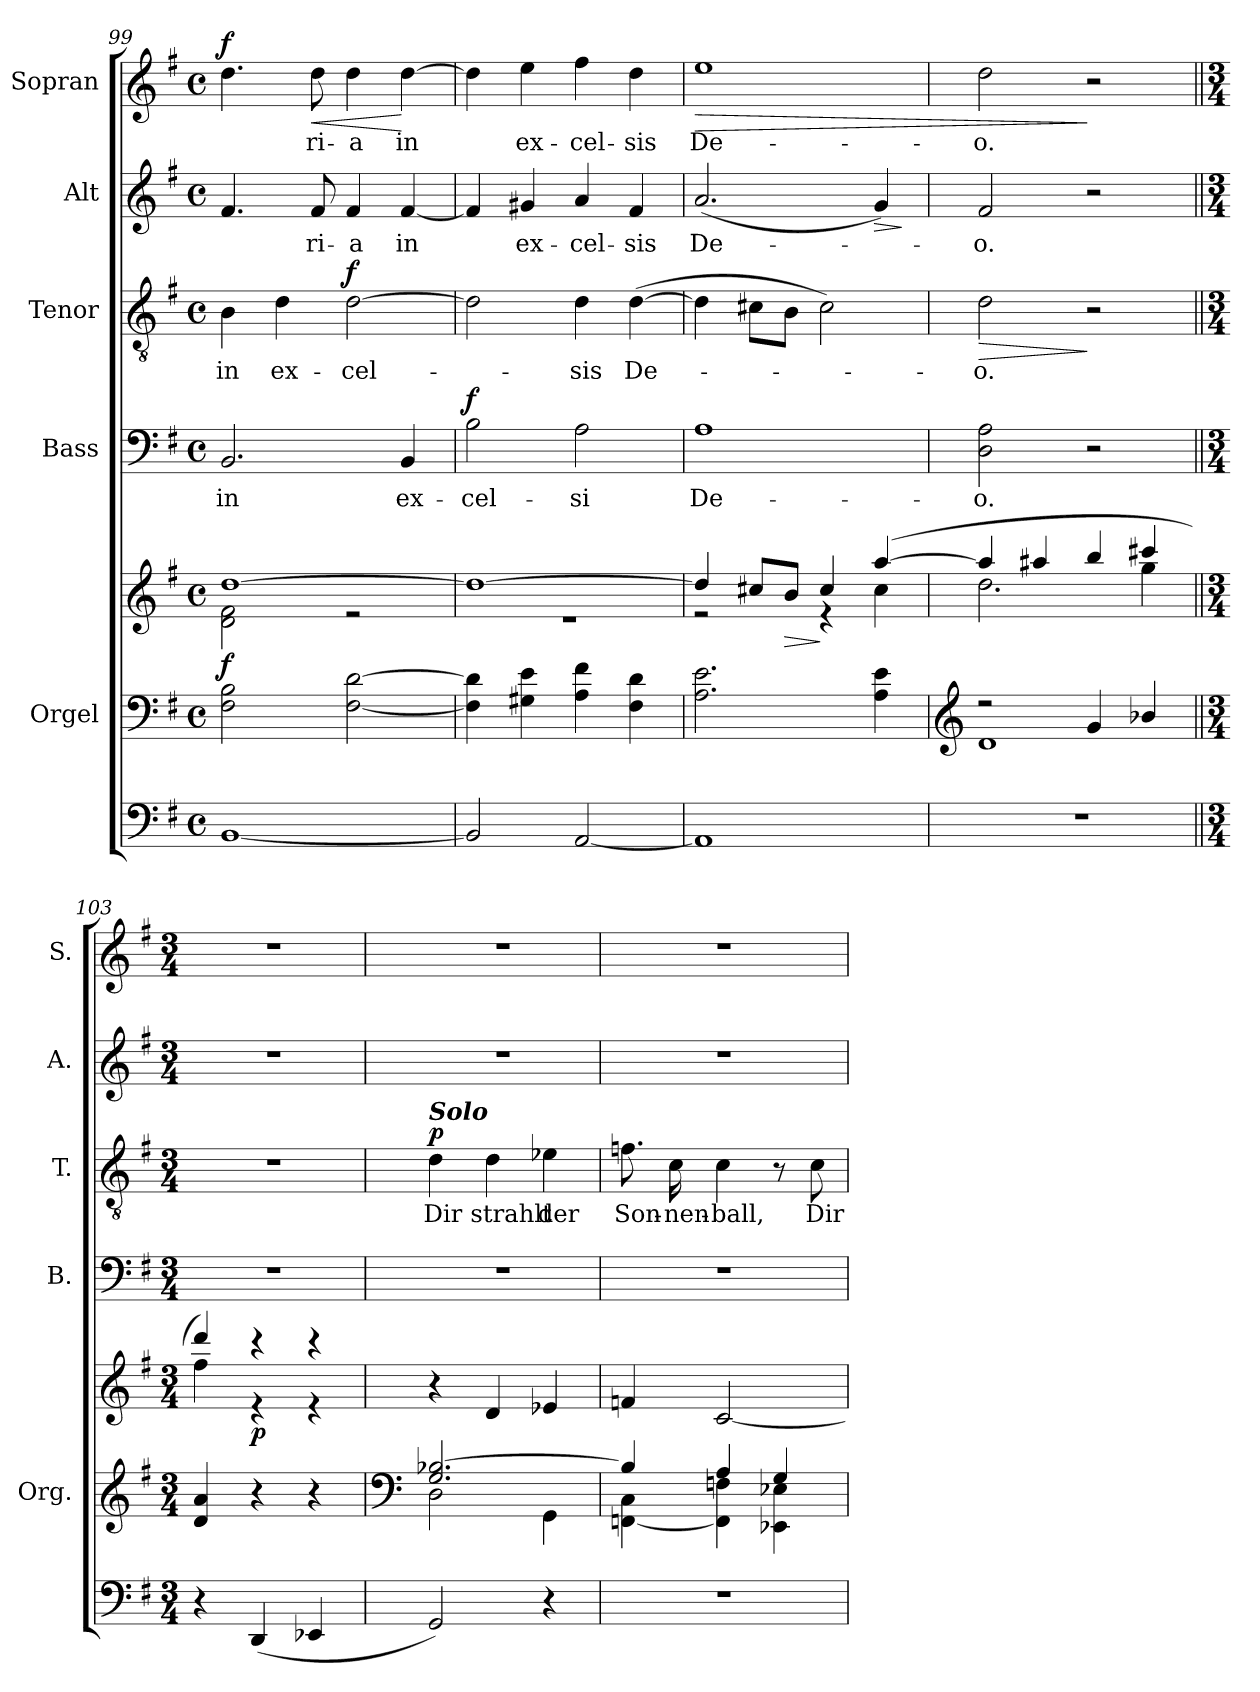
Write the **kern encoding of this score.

**kern	**kern	**kern	**dynam	**kern	**text	**dynam	**kern	**text	**dynam	**kern	**text	**dynam	**kern	**text	**dynam
*part6	*part5	*part5	*part5	*part4	*part4	*part4	*part3	*part3	*part3	*part2	*part2	*part2	*part1	*part1	*part1
*staff7	*staff6	*staff5	*staff5/6	*staff4	*staff4	*staff4	*staff3	*staff3	*staff3	*staff2	*staff2	*staff2	*staff1	*staff1	*staff1
*	*I"Orgel	*	*	*I"Bass	*	*	*I"Tenor	*	*	*I"Alt	*	*	*I"Sopran	*	*
*	*I'Org.	*	*	*I'B.	*	*	*I'T.	*	*	*I'A.	*	*	*I'S.	*	*
*clefF4	*clefF4	*clefG2	*	*clefF4	*	*	*clefGv2	*	*	*clefG2	*	*	*clefG2	*	*
*k[f#]	*k[f#]	*k[f#]	*	*k[f#]	*	*	*k[f#]	*	*	*k[f#]	*	*	*k[f#]	*	*
*G:	*G:	*G:	*	*G:	*	*	*G:	*	*	*G:	*	*	*G:	*	*
*M4/4	*M4/4	*M4/4	*	*M4/4	*	*	*M4/4	*	*	*M4/4	*	*	*M4/4	*	*
*met(c)	*met(c)	*met(c)	*	*met(c)	*	*	*met(c)	*	*	*met(c)	*	*	*met(c)	*	*
=99	=99	=99	=99	=99	=99	=99	=99	=99	=99	=99	=99	=99	=99	=99	=99
*	*	*^	*	*	*	*	*	*	*	*	*	*	*	*	*
!	!	!	!	!LO:DY:b	!	!LO:LY:b	!	!	!LO:LY:b	!	!	!	!	!	!	!LO:DY:a
[1BB	2F#\ 2B\	[>1dd	2d\ 2f#\	f	2.BB/	in	.	4B\	in	.	4.f#/	.	.	4.dd\	.	f
!	!	!	!	!	!	!	!	!	!LO:LY:b	!	!	!	!	!	!	!
.	.	.	.	.	.	.	.	4d\	ex-	.	.	.	.	.	.	.
!	!	!	!	!	!	!	!	!	!	!	!	!LO:LY:b	!	!	!LO:LY:b	!LO:HP:b
.	.	.	.	.	.	.	.	.	.	.	8f#/	-ri-	.	8dd\	-ri-	<
!	!	!	!	!	!	!	!	!	!LO:LY:b	!LO:DY:a	!	!LO:LY:b	!	!	!LO:LY:b	!
.	[2F#\ [2d\	.	2re	.	.	.	.	[2d\	-cel-	f	4f#/	-a	.	4dd\	-a	.
!	!	!	!	!	!	!LO:LY:b	!	!	!	!	!	!LO:LY:b	!	!	!LO:LY:b	!
.	.	.	.	.	4BB/	ex-	.	.	.	.	[4f#/	in	.	[4dd\	in	[
=100	=100	=100	=100	=100	=100	=100	=100	=100	=100	=100	=100	=100	=100	=100	=100	=100
!	!	!	!	!	!	!LO:LY:b	!LO:DY:a	!	!	!	!	!	!	!	!	!
2BB/]	4F#\] 4d\]	1dd_	1re	.	2B\	-cel-	f	2d\]	.	.	4f#/]	.	.	4dd\]	.	.
!	!	!	!	!	!	!	!	!	!	!	!	!LO:LY:b	!	!	!LO:LY:b	!
.	4G#X\ 4e\	.	.	.	.	.	.	.	.	.	4g#X/	ex-	.	4ee\	ex-	.
!	!	!	!	!	!	!LO:LY:b	!	!	!LO:LY:b	!	!	!LO:LY:b	!	!	!LO:LY:b	!
[2AA/	4A\ 4f#\	.	.	.	2A\	-si	.	4d\	-sis	.	4a/	-cel-	.	4ff#\	-cel-	.
!	!	!	!	!	!	!	!	!	!LO:LY:b	!	!	!LO:LY:b	!	!	!LO:LY:b	!
.	4F#\ 4d\	.	.	.	.	.	.	(>[4d\	De-	.	4f#/	-sis	.	4dd\	-sis	.
=101	=101	=101	=101	=101	=101	=101	=101	=101	=101	=101	=101	=101	=101	=101	=101	=101
!	!	!	!	!	!	!LO:LY:b	!	!	!	!	!	!LO:LY:b	!	!	!LO:LY:b	!LO:HP:b
1AA]	2.A\ 2.e\	4dd/]	2re	.	1A	De-	.	4d\]	.	.	(<2.a/	De-	.	1ee	De-	>
.	.	8cc#X/L	.	.	.	.	.	8c#X\L	.	.	.	.	.	.	.	.
!	!	!	!	!LO:HP:b	!	!	!	!	!	!	!	!	!	!	!	!
.	.	8b/J	.	>	.	.	.	8B\J	.	.	.	.	.	.	.	.
.	.	4cc#/	4rd	]	.	.	.	2c#\)	.	.	.	.	.	.	.	.
!	!	!	!	!	!	!	!	!	!	!	!	!	!LO:HP:b	!	!	!
.	4A\ 4e\	([>4aa/	4cc#\	.	.	.	.	.	.	.	4g/)	.	>	.	.	.
*	*	*v	*v	*	*	*	*	*	*	*	*	*	*	*	*	*
.	.	.	.	.	.	.	.	.	.	.	.	]	.	.	.
!!LO:PB:g=z
=102	=102	=102	=102	=102	=102	=102	=102	=102	=102	=102	=102	=102	=102	=102	=102
*	*clefG2	*	*	*	*	*	*	*	*	*	*	*	*	*	*
*	*^	*^	*	*	*	*	*	*	*	*	*	*	*	*	*
!	!	!	!	!	!	!	!LO:LY:b	!	!	!LO:LY:b	!LO:HP:b	!	!LO:LY:b	!	!	!LO:LY:b	!
1r	2r	1d	4aa/]	2.dd\	.	2D\ 2A\	-o.	.	2d\	-o.	>	2f#/	-o.	.	2dd\	-o.	.
.	.	.	4aa#X/	.	.	.	.	.	.	.	.	.	.	.	.	.	.
.	4g/	.	4bb/	.	.	2r	.	.	2r	.	]	2r	.	.	2r	.	]
.	4b-X/	.	4ccc#X/	4gg\	.	.	.	.	.	.	.	.	.	.	.	.	.
*	*v	*v	*	*	*	*	*	*	*	*	*	*	*	*	*	*	*
=103||	=103||	=103||	=103||	=103||	=103||	=103||	=103||	=103||	=103||	=103||	=103||	=103||	=103||	=103||	=103||	=103||
*M3/4	*M3/4	*M3/4	*	*	*M3/4	*	*	*M3/4	*	*	*M3/4	*	*	*M3/4	*	*
4r	4d/ 4a/	4ddd/)	4ff#\	.	2.r	.	.	2.r	.	.	2.r	.	.	2.r	.	.
!	!	!	!	!LO:DY:b	!	!	!	!	!	!	!	!	!	!	!	!
(<4DD/	4r	4r	4r	p	.	.	.	.	.	.	.	.	.	.	.	.
4EE-X/	4r	4r	4r	.	.	.	.	.	.	.	.	.	.	.	.	.
*	*	*v	*v	*	*	*	*	*	*	*	*	*	*	*	*	*
=104	=104	=104	=104	=104	=104	=104	=104	=104	=104	=104	=104	=104	=104	=104	=104
*	*clefF4	*	*	*	*	*	*	*	*	*	*	*	*	*	*
*	*^	*^	*	*	*	*	*	*	*	*	*	*	*	*	*
!	!	!	!	!	!	!	!	!	!LO:TX:a:Bi:t=Solo	!	!	!	!	!	!	!	!
!	!	!	!	!	!	!	!	!	!	!LO:LY:b	!LO:DY:a	!	!	!	!	!	!
*	*	*	*v	*v	*	*	*	*	*	*	*	*	*	*	*	*	*
2GG/)	2.G/ [>2.B-X/	2D\	4r	.	2.r	.	.	4d\	Dir	p	2.r	.	.	2.r	.	.
!	!	!	!	!	!	!	!	!	!LO:LY:b	!	!	!	!	!	!	!
.	.	.	4d/	.	.	.	.	4d\	strahlt	.	.	.	.	.	.	.
!	!	!	!	!	!	!	!	!	!LO:LY:b	!	!	!	!	!	!	!
4r	.	4GG\	4e-X/	.	.	.	.	4e-X\	der	.	.	.	.	.	.	.
=105	=105	=105	=105	=105	=105	=105	=105	=105	=105	=105	=105	=105	=105	=105	=105	=105
!	!	!	!	!	!	!	!	!	!LO:LY:b	!	!	!	!	!	!	!
2.r	4B-/]	[<4FFn\ 4C\	4fn/	.	2.r	.	.	8.fn\	Son-	.	2.r	.	.	2.r	.	.
!	!	!	!	!	!	!	!	!	!LO:LY:b	!	!	!	!	!	!	!
.	.	.	.	.	.	.	.	16c\	-nen-	.	.	.	.	.	.	.
!	!	!	!	!	!	!	!	!	!LO:LY:b	!	!	!	!	!	!	!
.	4A/	4FF\] 4Fn\	[2c/	.	.	.	.	4c\	-ball,	.	.	.	.	.	.	.
.	4G/	4EE-X\ 4E-X\	.	.	.	.	.	8r	.	.	.	.	.	.	.	.
!	!	!	!	!	!	!	!	!	!LO:LY:b	!	!	!	!	!	!	!
.	.	.	.	.	.	.	.	8c\	Dir	.	.	.	.	.	.	.
*	*v	*v	*	*	*	*	*	*	*	*	*	*	*	*	*	*
=	=	=	=	=	=	=	=	=	=	=	=	=	=	=	=
*-	*-	*-	*-	*-	*-	*-	*-	*-	*-	*-	*-	*-	*-	*-	*-
